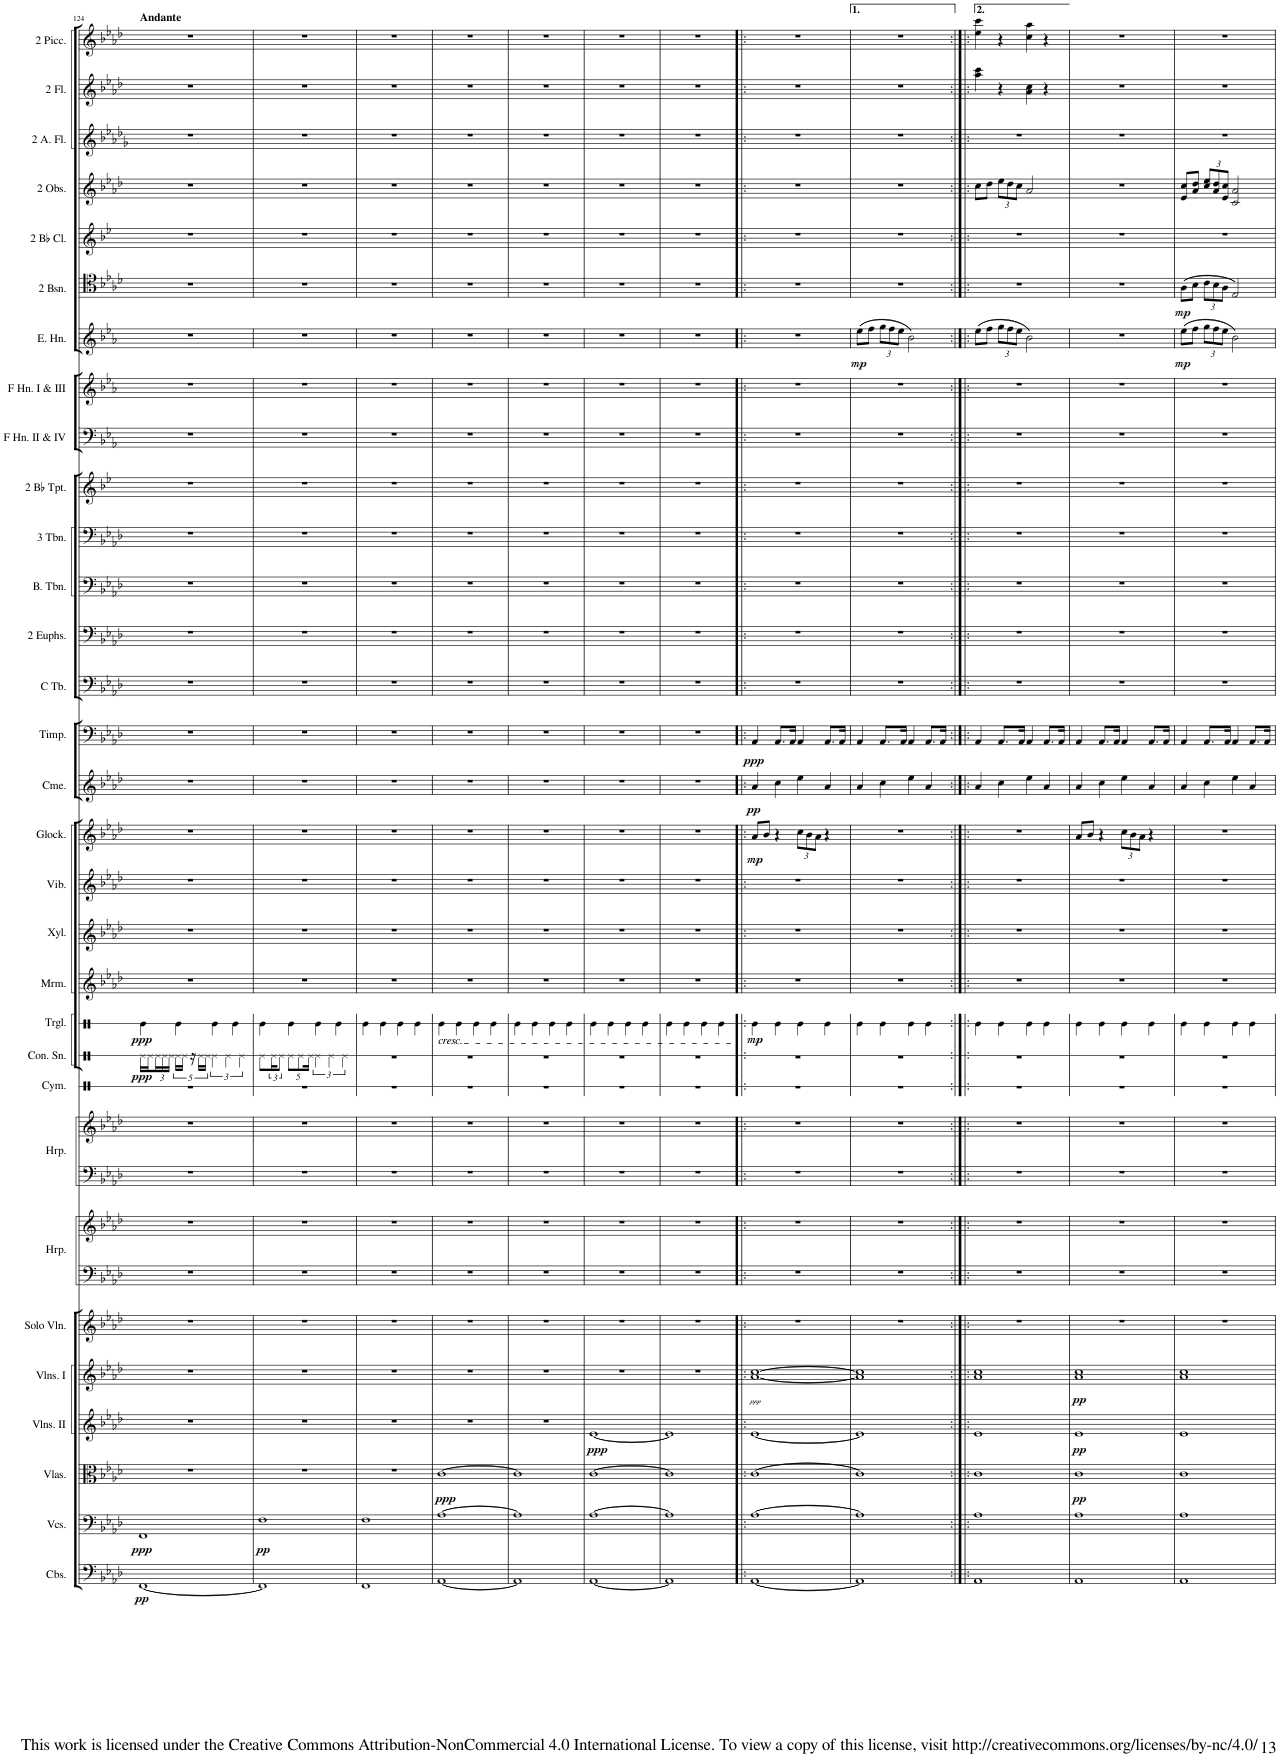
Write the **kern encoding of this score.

**kern	**dynam	**kern	**dynam	**kern	**dynam	**kern	**dynam	**kern	**dynam	**kern	**kern	**kern	**kern	**kern	**kern	**kern	**dynam	**kern	**dynam	**kern	**kern	**kern	**kern	**dynam	**kern	**dynam	**kern	**dynam	**kern	**kern	**kern	**kern	**kern	**kern	**kern	**kern	**dynam	**kern	**dynam	**kern	**kern	**kern	**kern	**kern
*part31	*part31	*part30	*part30	*part29	*part29	*part28	*part28	*part27	*part27	*part26	*part25	*part25	*part24	*part24	*part23	*part22	*part22	*part21	*part21	*part20	*part19	*part18	*part17	*part17	*part16	*part16	*part15	*part15	*part14	*part13	*part12	*part11	*part10	*part9	*part8	*part7	*part7	*part6	*part6	*part5	*part4	*part3	*part2	*part1
*staff33	*staff33	*staff32	*staff32	*staff31	*staff31	*staff30	*staff30	*staff29	*staff29	*staff28	*staff27	*staff26	*staff25	*staff24	*staff23	*staff22	*staff22	*staff21	*staff21	*staff20	*staff19	*staff18	*staff17	*staff17	*staff16	*staff16	*staff15	*staff15	*staff14	*staff13	*staff12	*staff11	*staff10	*staff9	*staff8	*staff7	*staff7	*staff6	*staff6	*staff5	*staff4	*staff3	*staff2	*staff1
*I"Contrabasses	*	*I"Violoncellos	*	*I"Violas	*	*I"Violino II	*	*I"Violins I	*	*I"Solo Violin	*I"Harp	*	*I"Harp	*	*I"Cymbal	*I"Concert Snare Drum	*	*I"Triangle	*	*I"Marimba	*I"Xylophone	*I"Vibraphone	*I"Glockenspiel	*	*I"Chromatic Chimes	*	*I"Timpani	*	*I"C Tuba	*I"2 Euphoniums	*I"Bass Trombone	*I"3 Trombone	*I"2 Bb Trumpets	*I"Horn in F II &amp; IV	*I"Horn in F I &amp; III	*I"English Horn	*	*I"2 Bassoons	*	*I"2 Bb Clarinets	*I"2 Oboes	*I"2 Alto Flutes	*I"2 Flutes	*I"2 Piccolo
*I'Cbs.	*	*I'Vcs.	*	*I'Vlas.	*	*	*	*I'Vlns. I	*	*I'Solo Vln.	*I'Hrp.	*	*I'Hrp.	*	*I'Cym.	*I'Con. Sn.	*	*I'Trgl.	*	*I'Mrm.	*I'Xyl.	*I'Vib.	*I'Glock.	*	*I'Cme.	*	*I'Timp.	*	*I'C Tb.	*I'2 Euphs.	*I'B. Tbn.	*I'3 Tbn.	*I'2 Bb Tpt.	*	*	*I'E. Hn.	*	*I'2 Bsn.	*	*I'2 Bb Cl.	*I'2 Obs.	*I'2 A. Fl.	*I'2 Fl.	*I'2 Picc.
!!LO:PB:g=z
*clefF4	*	*clefF4	*	*clefC3	*	*clefG2	*	*clefG2	*	*clefG2	*clefF4	*clefG2	*clefF4	*clefG2	*clefX	*clefX	*	*clefX	*	*clefG2	*clefG2	*clefG2	*clefG2	*	*clefG2	*	*clefF4	*	*clefF4	*clefF4	*clefF4	*clefF4	*clefG2	*clefF4	*clefG2	*clefG2	*	*clefF4	*	*clefG2	*clefG2	*clefG2	*clefG2	*clefG2
*Trd7c12	*	*	*	*	*	*	*	*	*	*	*	*	*	*	*	*	*	*	*	*	*Trd-7c-12	*	*Trd-14c-24	*	*	*	*	*	*	*	*	*	*Trd1c2	*Trd4c7	*Trd4c7	*Trd4c7	*	*	*	*Trd1c2	*	*Trd3c5	*	*Trd-7c-12
*k[b-e-a-d-]	*	*k[b-e-a-d-]	*	*k[b-e-a-d-]	*	*k[b-e-a-d-]	*	*k[b-e-a-d-]	*	*k[b-e-a-d-]	*k[b-e-a-d-]	*k[b-e-a-d-]	*k[b-e-a-d-]	*k[b-e-a-d-]	*k[]	*k[]	*	*k[]	*	*k[b-e-a-d-]	*k[b-e-a-d-]	*k[b-e-a-d-]	*k[b-e-a-d-]	*	*k[b-e-a-d-]	*	*k[b-e-a-d-]	*	*k[b-e-a-d-]	*k[b-e-a-d-]	*k[b-e-a-d-]	*k[b-e-a-d-]	*k[b-e-]	*k[b-e-a-]	*k[b-e-a-]	*k[b-e-a-]	*	*k[b-e-a-d-]	*	*k[b-e-]	*k[b-e-a-d-]	*k[b-e-a-d-g-]	*k[b-e-a-d-]	*k[b-e-a-d-]
*M4/4	*	*M4/4	*	*M4/4	*	*M4/4	*	*M4/4	*	*M4/4	*M4/4	*M4/4	*M4/4	*M4/4	*M4/4	*M4/4	*	*M4/4	*	*M4/4	*M4/4	*M4/4	*M4/4	*	*M4/4	*	*M4/4	*	*M4/4	*M4/4	*M4/4	*M4/4	*M4/4	*M4/4	*M4/4	*M4/4	*	*M4/4	*	*M4/4	*M4/4	*M4/4	*M4/4	*M4/4
=124	=124	=124	=124	=124	=124	=124	=124	=124	=124	=124	=124	=124	=124	=124	=124	=124	=124	=124	=124	=124	=124	=124	=124	=124	=124	=124	=124	=124	=124	=124	=124	=124	=124	=124	=124	=124	=124	=124	=124	=124	=124	=124	=124	=124
!	!	!	!	!	!	!	!	!	!	!	!	!	!	!	!	!	!	!	!	!	!	!	!	!	!	!	!	!	!	!	!	!	!	!	!	!	!	!	!	!	!	!	!	!LO:TX:a:B:t=Andante
!	!LO:DY:b	!	!LO:DY:b	!	!	!	!	!	!	!	!	!	!	!	!	!	!LO:DY:b	!	!LO:DY:b	!	!	!	!	!	!	!	!	!	!	!	!	!	!	!	!	!	!	!	!	!	!	!	!	!
[1FF	pp	1FF	ppp	1r	.	1r	.	1r	.	1r	1r	1r	1r	1r	1r	16Re\LL	ppp	4Re\	ppp	1r	1r	1r	1r	.	1r	.	1r	.	1r	1r	1r	1r	1r	1r	1r	1r	.	1r	.	1r	1r	1r	1r	1r
.	.	.	.	.	.	.	.	.	.	.	.	.	.	.	.	16Re\	.	.	.	.	.	.	.	.	.	.	.	.	.	.	.	.	.	.	.	.	.	.	.	.	.	.	.	.
*	*	*	*	*	*	*	*	*	*	*	*	*	*	*	*	*Xbrackettup	*	*	*	*	*	*	*	*	*	*	*	*	*	*	*	*	*	*	*	*	*	*	*	*	*	*	*	*
.	.	.	.	.	.	.	.	.	.	.	.	.	.	.	.	24Re\	.	.	.	.	.	.	.	.	.	.	.	.	.	.	.	.	.	.	.	.	.	.	.	.	.	.	.	.
.	.	.	.	.	.	.	.	.	.	.	.	.	.	.	.	24Re\	.	.	.	.	.	.	.	.	.	.	.	.	.	.	.	.	.	.	.	.	.	.	.	.	.	.	.	.
.	.	.	.	.	.	.	.	.	.	.	.	.	.	.	.	24Re\JJ	.	.	.	.	.	.	.	.	.	.	.	.	.	.	.	.	.	.	.	.	.	.	.	.	.	.	.	.
*	*	*	*	*	*	*	*	*	*	*	*	*	*	*	*	*brackettup	*	*	*	*	*	*	*	*	*	*	*	*	*	*	*	*	*	*	*	*	*	*	*	*	*	*	*	*
.	.	.	.	.	.	.	.	.	.	.	.	.	.	.	.	20Re\LL	.	4Re\	.	.	.	.	.	.	.	.	.	.	.	.	.	.	.	.	.	.	.	.	.	.	.	.	.	.
.	.	.	.	.	.	.	.	.	.	.	.	.	.	.	.	20Re\JJ	.	.	.	.	.	.	.	.	.	.	.	.	.	.	.	.	.	.	.	.	.	.	.	.	.	.	.	.
.	.	.	.	.	.	.	.	.	.	.	.	.	.	.	.	20r	.	.	.	.	.	.	.	.	.	.	.	.	.	.	.	.	.	.	.	.	.	.	.	.	.	.	.	.
.	.	.	.	.	.	.	.	.	.	.	.	.	.	.	.	20Re\LL	.	.	.	.	.	.	.	.	.	.	.	.	.	.	.	.	.	.	.	.	.	.	.	.	.	.	.	.
.	.	.	.	.	.	.	.	.	.	.	.	.	.	.	.	20Re\JJ	.	.	.	.	.	.	.	.	.	.	.	.	.	.	.	.	.	.	.	.	.	.	.	.	.	.	.	.
.	.	.	.	.	.	.	.	.	.	.	.	.	.	.	.	6Re\	.	4Re\	.	.	.	.	.	.	.	.	.	.	.	.	.	.	.	.	.	.	.	.	.	.	.	.	.	.
.	.	.	.	.	.	.	.	.	.	.	.	.	.	.	.	6Re\	.	.	.	.	.	.	.	.	.	.	.	.	.	.	.	.	.	.	.	.	.	.	.	.	.	.	.	.
.	.	.	.	.	.	.	.	.	.	.	.	.	.	.	.	.	.	4Re\	.	.	.	.	.	.	.	.	.	.	.	.	.	.	.	.	.	.	.	.	.	.	.	.	.	.
.	.	.	.	.	.	.	.	.	.	.	.	.	.	.	.	6Re\	.	.	.	.	.	.	.	.	.	.	.	.	.	.	.	.	.	.	.	.	.	.	.	.	.	.	.	.
=125	=125	=125	=125	=125	=125	=125	=125	=125	=125	=125	=125	=125	=125	=125	=125	=125	=125	=125	=125	=125	=125	=125	=125	=125	=125	=125	=125	=125	=125	=125	=125	=125	=125	=125	=125	=125	=125	=125	=125	=125	=125	=125	=125	=125
!	!	!	!LO:DY:b	!	!	!	!	!	!	!	!	!	!	!	!	!	!	!	!	!	!	!	!	!	!	!	!	!	!	!	!	!	!	!	!	!	!	!	!	!	!	!	!	!
1FF]	.	1F	pp	1r	.	1r	.	1r	.	1r	1r	1r	1r	1r	1r	8Re\L	.	4Re\	.	1r	1r	1r	1r	.	1r	.	1r	.	1r	1r	1r	1r	1r	1r	1r	1r	.	1r	.	1r	1r	1r	1r	1r
.	.	.	.	.	.	.	.	.	.	.	.	.	.	.	.	24Re\K	.	.	.	.	.	.	.	.	.	.	.	.	.	.	.	.	.	.	.	.	.	.	.	.	.	.	.	.
.	.	.	.	.	.	.	.	.	.	.	.	.	.	.	.	12Re\J	.	.	.	.	.	.	.	.	.	.	.	.	.	.	.	.	.	.	.	.	.	.	.	.	.	.	.	.
*	*	*	*	*	*	*	*	*	*	*	*	*	*	*	*	*Xbrackettup	*	*	*	*	*	*	*	*	*	*	*	*	*	*	*	*	*	*	*	*	*	*	*	*	*	*	*	*
.	.	.	.	.	.	.	.	.	.	.	.	.	.	.	.	10Re\L	.	4Re\	.	.	.	.	.	.	.	.	.	.	.	.	.	.	.	.	.	.	.	.	.	.	.	.	.	.
.	.	.	.	.	.	.	.	.	.	.	.	.	.	.	.	10Re\	.	.	.	.	.	.	.	.	.	.	.	.	.	.	.	.	.	.	.	.	.	.	.	.	.	.	.	.
.	.	.	.	.	.	.	.	.	.	.	.	.	.	.	.	20Re\Jk	.	.	.	.	.	.	.	.	.	.	.	.	.	.	.	.	.	.	.	.	.	.	.	.	.	.	.	.
*	*	*	*	*	*	*	*	*	*	*	*	*	*	*	*	*brackettup	*	*	*	*	*	*	*	*	*	*	*	*	*	*	*	*	*	*	*	*	*	*	*	*	*	*	*	*
.	.	.	.	.	.	.	.	.	.	.	.	.	.	.	.	6Re\	.	4Re\	.	.	.	.	.	.	.	.	.	.	.	.	.	.	.	.	.	.	.	.	.	.	.	.	.	.
.	.	.	.	.	.	.	.	.	.	.	.	.	.	.	.	6Re\	.	.	.	.	.	.	.	.	.	.	.	.	.	.	.	.	.	.	.	.	.	.	.	.	.	.	.	.
.	.	.	.	.	.	.	.	.	.	.	.	.	.	.	.	.	.	4Re\	.	.	.	.	.	.	.	.	.	.	.	.	.	.	.	.	.	.	.	.	.	.	.	.	.	.
.	.	.	.	.	.	.	.	.	.	.	.	.	.	.	.	6Re\	.	.	.	.	.	.	.	.	.	.	.	.	.	.	.	.	.	.	.	.	.	.	.	.	.	.	.	.
=126	=126	=126	=126	=126	=126	=126	=126	=126	=126	=126	=126	=126	=126	=126	=126	=126	=126	=126	=126	=126	=126	=126	=126	=126	=126	=126	=126	=126	=126	=126	=126	=126	=126	=126	=126	=126	=126	=126	=126	=126	=126	=126	=126	=126
1FF	.	1F	.	1r	.	1r	.	1r	.	1r	1r	1r	1r	1r	1r	1r	.	4Re\	.	1r	1r	1r	1r	.	1r	.	1r	.	1r	1r	1r	1r	1r	1r	1r	1r	.	1r	.	1r	1r	1r	1r	1r
.	.	.	.	.	.	.	.	.	.	.	.	.	.	.	.	.	.	4Re\	.	.	.	.	.	.	.	.	.	.	.	.	.	.	.	.	.	.	.	.	.	.	.	.	.	.
.	.	.	.	.	.	.	.	.	.	.	.	.	.	.	.	.	.	4Re\	.	.	.	.	.	.	.	.	.	.	.	.	.	.	.	.	.	.	.	.	.	.	.	.	.	.
.	.	.	.	.	.	.	.	.	.	.	.	.	.	.	.	.	.	4Re\	.	.	.	.	.	.	.	.	.	.	.	.	.	.	.	.	.	.	.	.	.	.	.	.	.	.
=127	=127	=127	=127	=127	=127	=127	=127	=127	=127	=127	=127	=127	=127	=127	=127	=127	=127	=127	=127	=127	=127	=127	=127	=127	=127	=127	=127	=127	=127	=127	=127	=127	=127	=127	=127	=127	=127	=127	=127	=127	=127	=127	=127	=127
!	!	!	!	!	!	!	!	!	!	!	!	!	!	!	!	!	!	!LO:TX:b:i:t=cresc.	!	!	!	!	!	!	!	!	!	!	!	!	!	!	!	!	!	!	!	!	!	!	!	!	!	!
!	!	!	!	!	!LO:DY:b	!	!	!	!	!	!	!	!	!	!	!	!	!	!	!	!	!	!	!	!	!	!	!	!	!	!	!	!	!	!	!	!	!	!	!	!	!	!	!
[1AA-	.	[1A-	.	[1c	ppp	1r	.	1r	.	1r	1r	1r	1r	1r	1r	1r	.	4Re\	.	1r	1r	1r	1r	.	1r	.	1r	.	1r	1r	1r	1r	1r	1r	1r	1r	.	1r	.	1r	1r	1r	1r	1r
.	.	.	.	.	.	.	.	.	.	.	.	.	.	.	.	.	.	4Re\	.	.	.	.	.	.	.	.	.	.	.	.	.	.	.	.	.	.	.	.	.	.	.	.	.	.
.	.	.	.	.	.	.	.	.	.	.	.	.	.	.	.	.	.	4Re\	.	.	.	.	.	.	.	.	.	.	.	.	.	.	.	.	.	.	.	.	.	.	.	.	.	.
.	.	.	.	.	.	.	.	.	.	.	.	.	.	.	.	.	.	4Re\	.	.	.	.	.	.	.	.	.	.	.	.	.	.	.	.	.	.	.	.	.	.	.	.	.	.
=128	=128	=128	=128	=128	=128	=128	=128	=128	=128	=128	=128	=128	=128	=128	=128	=128	=128	=128	=128	=128	=128	=128	=128	=128	=128	=128	=128	=128	=128	=128	=128	=128	=128	=128	=128	=128	=128	=128	=128	=128	=128	=128	=128	=128
1AA-]	.	1A-]	.	1c]	.	1r	.	1r	.	1r	1r	1r	1r	1r	1r	1r	.	4Re\	.	1r	1r	1r	1r	.	1r	.	1r	.	1r	1r	1r	1r	1r	1r	1r	1r	.	1r	.	1r	1r	1r	1r	1r
.	.	.	.	.	.	.	.	.	.	.	.	.	.	.	.	.	.	4Re\	.	.	.	.	.	.	.	.	.	.	.	.	.	.	.	.	.	.	.	.	.	.	.	.	.	.
.	.	.	.	.	.	.	.	.	.	.	.	.	.	.	.	.	.	4Re\	.	.	.	.	.	.	.	.	.	.	.	.	.	.	.	.	.	.	.	.	.	.	.	.	.	.
.	.	.	.	.	.	.	.	.	.	.	.	.	.	.	.	.	.	4Re\	.	.	.	.	.	.	.	.	.	.	.	.	.	.	.	.	.	.	.	.	.	.	.	.	.	.
=129	=129	=129	=129	=129	=129	=129	=129	=129	=129	=129	=129	=129	=129	=129	=129	=129	=129	=129	=129	=129	=129	=129	=129	=129	=129	=129	=129	=129	=129	=129	=129	=129	=129	=129	=129	=129	=129	=129	=129	=129	=129	=129	=129	=129
!	!	!	!	!	!	!	!LO:DY:b	!	!	!	!	!	!	!	!	!	!	!	!	!	!	!	!	!	!	!	!	!	!	!	!	!	!	!	!	!	!	!	!	!	!	!	!	!
[1AA-	.	[1A-	.	[1c	.	[1e-	ppp	1r	.	1r	1r	1r	1r	1r	1r	1r	.	4Re\	.	1r	1r	1r	1r	.	1r	.	1r	.	1r	1r	1r	1r	1r	1r	1r	1r	.	1r	.	1r	1r	1r	1r	1r
.	.	.	.	.	.	.	.	.	.	.	.	.	.	.	.	.	.	4Re\	.	.	.	.	.	.	.	.	.	.	.	.	.	.	.	.	.	.	.	.	.	.	.	.	.	.
.	.	.	.	.	.	.	.	.	.	.	.	.	.	.	.	.	.	4Re\	.	.	.	.	.	.	.	.	.	.	.	.	.	.	.	.	.	.	.	.	.	.	.	.	.	.
.	.	.	.	.	.	.	.	.	.	.	.	.	.	.	.	.	.	4Re\	.	.	.	.	.	.	.	.	.	.	.	.	.	.	.	.	.	.	.	.	.	.	.	.	.	.
=130	=130	=130	=130	=130	=130	=130	=130	=130	=130	=130	=130	=130	=130	=130	=130	=130	=130	=130	=130	=130	=130	=130	=130	=130	=130	=130	=130	=130	=130	=130	=130	=130	=130	=130	=130	=130	=130	=130	=130	=130	=130	=130	=130	=130
1AA-]	.	1A-]	.	1c]	.	1e-]	.	1r	.	1r	1r	1r	1r	1r	1r	1r	.	4Re\	.	1r	1r	1r	1r	.	1r	.	1r	.	1r	1r	1r	1r	1r	1r	1r	1r	.	1r	.	1r	1r	1r	1r	1r
.	.	.	.	.	.	.	.	.	.	.	.	.	.	.	.	.	.	4Re\	.	.	.	.	.	.	.	.	.	.	.	.	.	.	.	.	.	.	.	.	.	.	.	.	.	.
.	.	.	.	.	.	.	.	.	.	.	.	.	.	.	.	.	.	4Re\	.	.	.	.	.	.	.	.	.	.	.	.	.	.	.	.	.	.	.	.	.	.	.	.	.	.
.	.	.	.	.	.	.	.	.	.	.	.	.	.	.	.	.	.	4Re\	.	.	.	.	.	.	.	.	.	.	.	.	.	.	.	.	.	.	.	.	.	.	.	.	.	.
=131!|:	=131!|:	=131!|:	=131!|:	=131!|:	=131!|:	=131!|:	=131!|:	=131!|:	=131!|:	=131!|:	=131!|:	=131!|:	=131!|:	=131!|:	=131!|:	=131!|:	=131!|:	=131!|:	=131!|:	=131!|:	=131!|:	=131!|:	=131!|:	=131!|:	=131!|:	=131!|:	=131!|:	=131!|:	=131!|:	=131!|:	=131!|:	=131!|:	=131!|:	=131!|:	=131!|:	=131!|:	=131!|:	=131!|:	=131!|:	=131!|:	=131!|:	=131!|:	=131!|:	=131!|:
!	!	!	!	!	!	!	!	!	!LO:DY:b	!	!	!	!	!	!	!	!	!	!LO:DY:b	!	!	!	!	!LO:DY:b	!	!LO:DY:b	!	!LO:DY:b	!	!	!	!	!	!	!	!	!	!	!	!	!	!	!	!
[1AA-	.	[1A-	.	[1c	.	[1e-	.	[1a- [1cc	ppp	1r	1r	1r	1r	1r	1r	1r	.	4Re\	mp	1r	1r	1r	8a-/L	mp	4a-/	pp	4AA-/	ppp	1r	1r	1r	1r	1r	1r	1r	1r	.	1r	.	1r	1r	1r	1r	1r
.	.	.	.	.	.	.	.	.	.	.	.	.	.	.	.	.	.	.	.	.	.	.	8b-/J	.	.	.	.	.	.	.	.	.	.	.	.	.	.	.	.	.	.	.	.	.
.	.	.	.	.	.	.	.	.	.	.	.	.	.	.	.	.	.	4Re\	.	.	.	.	4r	.	4cc\	.	8.AA-/L	.	.	.	.	.	.	.	.	.	.	.	.	.	.	.	.	.
.	.	.	.	.	.	.	.	.	.	.	.	.	.	.	.	.	.	.	.	.	.	.	.	.	.	.	16AA-/Jk	.	.	.	.	.	.	.	.	.	.	.	.	.	.	.	.	.
*	*	*	*	*	*	*	*	*	*	*	*	*	*	*	*	*	*	*	*	*	*	*	*Xbrackettup	*	*	*	*	*	*	*	*	*	*	*	*	*	*	*	*	*	*	*	*	*
.	.	.	.	.	.	.	.	.	.	.	.	.	.	.	.	.	.	4Re\	.	.	.	.	12cc\L	.	4ee-\	.	4AA-/	.	.	.	.	.	.	.	.	.	.	.	.	.	.	.	.	.
.	.	.	.	.	.	.	.	.	.	.	.	.	.	.	.	.	.	.	.	.	.	.	12b-\	.	.	.	.	.	.	.	.	.	.	.	.	.	.	.	.	.	.	.	.	.
.	.	.	.	.	.	.	.	.	.	.	.	.	.	.	.	.	.	.	.	.	.	.	12a-\J	.	.	.	.	.	.	.	.	.	.	.	.	.	.	.	.	.	.	.	.	.
.	.	.	.	.	.	.	.	.	.	.	.	.	.	.	.	.	.	4Re\	.	.	.	.	4r	.	4a-/	.	8.AA-/L	.	.	.	.	.	.	.	.	.	.	.	.	.	.	.	.	.
.	.	.	.	.	.	.	.	.	.	.	.	.	.	.	.	.	.	.	.	.	.	.	.	.	.	.	16AA-/Jk	.	.	.	.	.	.	.	.	.	.	.	.	.	.	.	.	.
=132	=132	=132	=132	=132	=132	=132	=132	=132	=132	=132	=132	=132	=132	=132	=132	=132	=132	=132	=132	=132	=132	=132	=132	=132	=132	=132	=132	=132	=132	=132	=132	=132	=132	=132	=132	=132	=132	=132	=132	=132	=132	=132	=132	=132
!	!	!	!	!	!	!	!	!	!	!	!	!	!	!	!	!	!	!	!	!	!	!	!	!	!	!	!	!	!	!	!	!	!	!	!	!	!LO:DY:b	!	!	!	!	!	!	!
1AA-]	.	1A-]	.	1c]	.	1e-]	.	1a-] 1cc]	.	1r	1r	1r	1r	1r	1r	1r	.	4Re\	.	1r	1r	1r	1r	.	4a-/	.	4AA-/	.	1r	1r	1r	1r	1r	1r	1r	(8ee-\L	mp	1r	.	1r	1r	1r	1r	1r
.	.	.	.	.	.	.	.	.	.	.	.	.	.	.	.	.	.	.	.	.	.	.	.	.	.	.	.	.	.	.	.	.	.	.	.	8ff\J	.	.	.	.	.	.	.	.
*	*	*	*	*	*	*	*	*	*	*	*	*	*	*	*	*	*	*	*	*	*	*	*	*	*	*	*	*	*	*	*	*	*	*	*	*Xbrackettup	*	*	*	*	*	*	*	*
.	.	.	.	.	.	.	.	.	.	.	.	.	.	.	.	.	.	4Re\	.	.	.	.	.	.	4cc\	.	8.AA-/L	.	.	.	.	.	.	.	.	12gg\L	.	.	.	.	.	.	.	.
.	.	.	.	.	.	.	.	.	.	.	.	.	.	.	.	.	.	.	.	.	.	.	.	.	.	.	.	.	.	.	.	.	.	.	.	12ff\	.	.	.	.	.	.	.	.
.	.	.	.	.	.	.	.	.	.	.	.	.	.	.	.	.	.	.	.	.	.	.	.	.	.	.	.	.	.	.	.	.	.	.	.	12ee-\J	.	.	.	.	.	.	.	.
.	.	.	.	.	.	.	.	.	.	.	.	.	.	.	.	.	.	.	.	.	.	.	.	.	.	.	16AA-/Jk	.	.	.	.	.	.	.	.	.	.	.	.	.	.	.	.	.
.	.	.	.	.	.	.	.	.	.	.	.	.	.	.	.	.	.	4Re\	.	.	.	.	.	.	4ee-\	.	4AA-/	.	.	.	.	.	.	.	.	2b-\)	.	.	.	.	.	.	.	.
.	.	.	.	.	.	.	.	.	.	.	.	.	.	.	.	.	.	4Re\	.	.	.	.	.	.	4a-/	.	8.AA-/L	.	.	.	.	.	.	.	.	.	.	.	.	.	.	.	.	.
.	.	.	.	.	.	.	.	.	.	.	.	.	.	.	.	.	.	.	.	.	.	.	.	.	.	.	16AA-/Jk	.	.	.	.	.	.	.	.	.	.	.	.	.	.	.	.	.
=133:|!|:	=133:|!|:	=133:|!|:	=133:|!|:	=133:|!|:	=133:|!|:	=133:|!|:	=133:|!|:	=133:|!|:	=133:|!|:	=133:|!|:	=133:|!|:	=133:|!|:	=133:|!|:	=133:|!|:	=133:|!|:	=133:|!|:	=133:|!|:	=133:|!|:	=133:|!|:	=133:|!|:	=133:|!|:	=133:|!|:	=133:|!|:	=133:|!|:	=133:|!|:	=133:|!|:	=133:|!|:	=133:|!|:	=133:|!|:	=133:|!|:	=133:|!|:	=133:|!|:	=133:|!|:	=133:|!|:	=133:|!|:	=133:|!|:	=133:|!|:	=133:|!|:	=133:|!|:	=133:|!|:	=133:|!|:	=133:|!|:	=133:|!|:	=133:|!|:
1AA-	.	1A-	.	1c	.	1e-	.	1a- 1cc	.	1r	1r	1r	1r	1r	1r	1r	.	4Re\	.	1r	1r	1r	1r	.	4a-/	.	4AA-/	.	1r	1r	1r	1r	1r	1r	1r	(8ee-\L	.	1r	.	1r	8cc\L	1r	4aa-\ 4ccc\	4ee-\ 4ccc\
.	.	.	.	.	.	.	.	.	.	.	.	.	.	.	.	.	.	.	.	.	.	.	.	.	.	.	.	.	.	.	.	.	.	.	.	8ff\J	.	.	.	.	8dd-\J	.	.	.
*	*	*	*	*	*	*	*	*	*	*	*	*	*	*	*	*	*	*	*	*	*	*	*	*	*	*	*	*	*	*	*	*	*	*	*	*	*	*	*	*	*Xbrackettup	*	*	*
.	.	.	.	.	.	.	.	.	.	.	.	.	.	.	.	.	.	4Re\	.	.	.	.	.	.	4cc\	.	8.AA-/L	.	.	.	.	.	.	.	.	12gg\L	.	.	.	.	12ee-\L	.	4r	4r
.	.	.	.	.	.	.	.	.	.	.	.	.	.	.	.	.	.	.	.	.	.	.	.	.	.	.	.	.	.	.	.	.	.	.	.	12ff\	.	.	.	.	12dd-\	.	.	.
.	.	.	.	.	.	.	.	.	.	.	.	.	.	.	.	.	.	.	.	.	.	.	.	.	.	.	.	.	.	.	.	.	.	.	.	12ee-\J	.	.	.	.	12cc\J	.	.	.
.	.	.	.	.	.	.	.	.	.	.	.	.	.	.	.	.	.	.	.	.	.	.	.	.	.	.	16AA-/Jk	.	.	.	.	.	.	.	.	.	.	.	.	.	.	.	.	.
.	.	.	.	.	.	.	.	.	.	.	.	.	.	.	.	.	.	4Re\	.	.	.	.	.	.	4ee-\	.	4AA-/	.	.	.	.	.	.	.	.	2b-\)	.	.	.	.	2a-/	.	4a-\ 4cc\	4cc\ 4aa-\
.	.	.	.	.	.	.	.	.	.	.	.	.	.	.	.	.	.	4Re\	.	.	.	.	.	.	4a-/	.	8.AA-/L	.	.	.	.	.	.	.	.	.	.	.	.	.	.	.	4r	4r
.	.	.	.	.	.	.	.	.	.	.	.	.	.	.	.	.	.	.	.	.	.	.	.	.	.	.	16AA-/Jk	.	.	.	.	.	.	.	.	.	.	.	.	.	.	.	.	.
=134	=134	=134	=134	=134	=134	=134	=134	=134	=134	=134	=134	=134	=134	=134	=134	=134	=134	=134	=134	=134	=134	=134	=134	=134	=134	=134	=134	=134	=134	=134	=134	=134	=134	=134	=134	=134	=134	=134	=134	=134	=134	=134	=134	=134
!	!	!	!	!	!LO:DY:b	!	!LO:DY:b	!	!LO:DY:b	!	!	!	!	!	!	!	!	!	!	!	!	!	!	!	!	!	!	!	!	!	!	!	!	!	!	!	!	!	!	!	!	!	!	!
1AA-	.	1A-	.	1c	pp	1e-	pp	1a- 1cc	pp	1r	1r	1r	1r	1r	1r	1r	.	4Re\	.	1r	1r	1r	8a-/L	.	4a-/	.	4AA-/	.	1r	1r	1r	1r	1r	1r	1r	1r	.	1r	.	1r	1r	1r	1r	1r
.	.	.	.	.	.	.	.	.	.	.	.	.	.	.	.	.	.	.	.	.	.	.	8b-/J	.	.	.	.	.	.	.	.	.	.	.	.	.	.	.	.	.	.	.	.	.
.	.	.	.	.	.	.	.	.	.	.	.	.	.	.	.	.	.	4Re\	.	.	.	.	4r	.	4cc\	.	8.AA-/L	.	.	.	.	.	.	.	.	.	.	.	.	.	.	.	.	.
.	.	.	.	.	.	.	.	.	.	.	.	.	.	.	.	.	.	.	.	.	.	.	.	.	.	.	16AA-/Jk	.	.	.	.	.	.	.	.	.	.	.	.	.	.	.	.	.
.	.	.	.	.	.	.	.	.	.	.	.	.	.	.	.	.	.	4Re\	.	.	.	.	12cc\L	.	4ee-\	.	4AA-/	.	.	.	.	.	.	.	.	.	.	.	.	.	.	.	.	.
.	.	.	.	.	.	.	.	.	.	.	.	.	.	.	.	.	.	.	.	.	.	.	12b-\	.	.	.	.	.	.	.	.	.	.	.	.	.	.	.	.	.	.	.	.	.
.	.	.	.	.	.	.	.	.	.	.	.	.	.	.	.	.	.	.	.	.	.	.	12a-\J	.	.	.	.	.	.	.	.	.	.	.	.	.	.	.	.	.	.	.	.	.
.	.	.	.	.	.	.	.	.	.	.	.	.	.	.	.	.	.	4Re\	.	.	.	.	4r	.	4a-/	.	8.AA-/L	.	.	.	.	.	.	.	.	.	.	.	.	.	.	.	.	.
.	.	.	.	.	.	.	.	.	.	.	.	.	.	.	.	.	.	.	.	.	.	.	.	.	.	.	16AA-/Jk	.	.	.	.	.	.	.	.	.	.	.	.	.	.	.	.	.
=135	=135	=135	=135	=135	=135	=135	=135	=135	=135	=135	=135	=135	=135	=135	=135	=135	=135	=135	=135	=135	=135	=135	=135	=135	=135	=135	=135	=135	=135	=135	=135	=135	=135	=135	=135	=135	=135	=135	=135	=135	=135	=135	=135	=135
!	!	!	!	!	!	!	!	!	!	!	!	!	!	!	!	!	!	!	!	!	!	!	!	!	!	!	!	!	!	!	!	!	!	!	!	!	!LO:DY:b	!	!LO:DY:b	!	!	!	!	!
1AA-	.	1A-	.	1c	.	1e-	.	1a- 1cc	.	1r	1r	1r	1r	1r	1r	1r	.	4Re\	.	1r	1r	1r	1r	.	4a-/	.	4AA-/	.	1r	1r	1r	1r	1r	1r	1r	(8ee-\L	mp	(8A-\L	mp	1r	8e-/ 8cc/L	1r	1r	1r
.	.	.	.	.	.	.	.	.	.	.	.	.	.	.	.	.	.	.	.	.	.	.	.	.	.	.	.	.	.	.	.	.	.	.	.	8ff\J	.	8B-\J	.	.	8a-/ 8dd-/J	.	.	.
*	*	*	*	*	*	*	*	*	*	*	*	*	*	*	*	*	*	*	*	*	*	*	*	*	*	*	*	*	*	*	*	*	*	*	*	*	*	*Xbrackettup	*	*	*	*	*	*
.	.	.	.	.	.	.	.	.	.	.	.	.	.	.	.	.	.	4Re\	.	.	.	.	.	.	4cc\	.	8.AA-/L	.	.	.	.	.	.	.	.	12gg\L	.	12c\L	.	.	12cc/ 12ee-/L	.	.	.
.	.	.	.	.	.	.	.	.	.	.	.	.	.	.	.	.	.	.	.	.	.	.	.	.	.	.	.	.	.	.	.	.	.	.	.	12ff\	.	12B-\	.	.	12a-/ 12dd-/	.	.	.
.	.	.	.	.	.	.	.	.	.	.	.	.	.	.	.	.	.	.	.	.	.	.	.	.	.	.	.	.	.	.	.	.	.	.	.	12ee-\J	.	12A-\J	.	.	12e-/ 12cc/J	.	.	.
.	.	.	.	.	.	.	.	.	.	.	.	.	.	.	.	.	.	.	.	.	.	.	.	.	.	.	16AA-/Jk	.	.	.	.	.	.	.	.	.	.	.	.	.	.	.	.	.
.	.	.	.	.	.	.	.	.	.	.	.	.	.	.	.	.	.	4Re\	.	.	.	.	.	.	4ee-\	.	4AA-/	.	.	.	.	.	.	.	.	2b-\)	.	2E-/)	.	.	2c/ 2a-/	.	.	.
.	.	.	.	.	.	.	.	.	.	.	.	.	.	.	.	.	.	4Re\	.	.	.	.	.	.	4a-/	.	8.AA-/L	.	.	.	.	.	.	.	.	.	.	.	.	.	.	.	.	.
.	.	.	.	.	.	.	.	.	.	.	.	.	.	.	.	.	.	.	.	.	.	.	.	.	.	.	16AA-/Jk	.	.	.	.	.	.	.	.	.	.	.	.	.	.	.	.	.
=	=	=	=	=	=	=	=	=	=	=	=	=	=	=	=	=	=	=	=	=	=	=	=	=	=	=	=	=	=	=	=	=	=	=	=	=	=	=	=	=	=	=	=	=
*-	*-	*-	*-	*-	*-	*-	*-	*-	*-	*-	*-	*-	*-	*-	*-	*-	*-	*-	*-	*-	*-	*-	*-	*-	*-	*-	*-	*-	*-	*-	*-	*-	*-	*-	*-	*-	*-	*-	*-	*-	*-	*-	*-	*-
